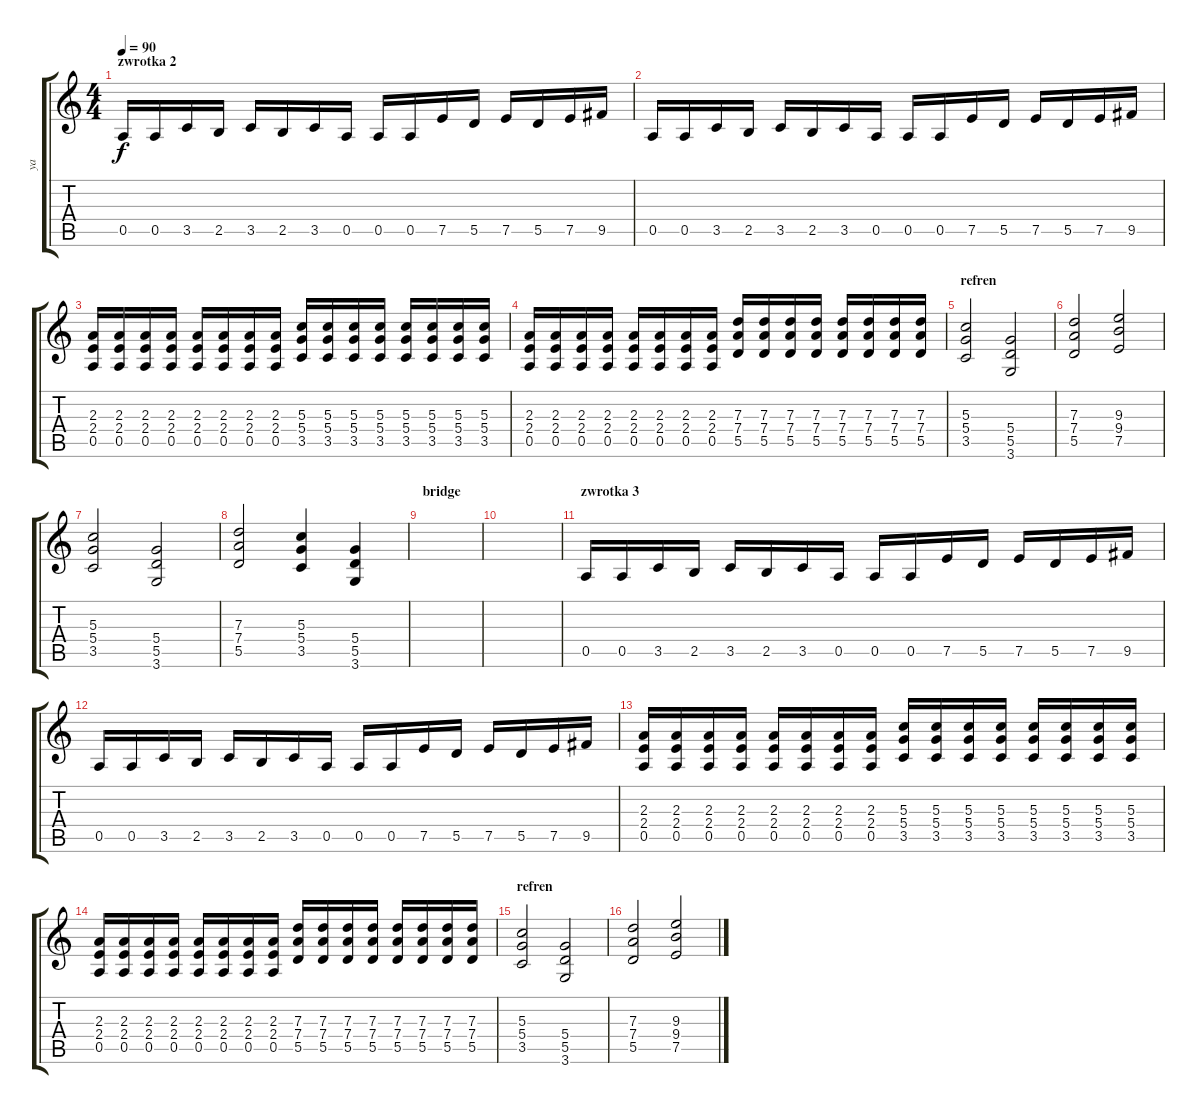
\track ("ya" "ya") {instrument overdrivenguitar}
\staff {score tabs}
\tuning (E4 B3 G3 D3 A2 E2) {hide}
\ts (4 4)
\section ("" "zwrotka 2")
\tempo 90
\clef g2
\ks c
0.5.16{dy f} 0.5.16 3.5.16 2.5.16 3.5.16 2.5.16 3.5.16 0.5.16 0.5.16 0.5.16 7.5.16 5.5.16 7.5.16 5.5.16 7.5.16 9.5.16 |
0.5.16 0.5.16 3.5.16 2.5.16 3.5.16 2.5.16 3.5.16 0.5.16 0.5.16 0.5.16 7.5.16 5.5.16 7.5.16 5.5.16 7.5.16 9.5.16 |
(2.3 2.4 0.5).16 (2.3 2.4 0.5).16 (2.3 2.4 0.5).16 (2.3 2.4 0.5).16 (2.3 2.4 0.5).16 (2.3 2.4 0.5).16 (2.3 2.4 0.5).16 (2.3 2.4 0.5).16 (5.3 5.4 3.5).16 (5.3 5.4 3.5).16 (5.3 5.4 3.5).16 (5.3 5.4 3.5).16 (5.3 5.4 3.5).16 (5.3 5.4 3.5).16 (5.3 5.4 3.5).16 (5.3 5.4 3.5).16 |
(2.3 2.4 0.5).16 (2.3 2.4 0.5).16 (2.3 2.4 0.5).16 (2.3 2.4 0.5).16 (2.3 2.4 0.5).16 (2.3 2.4 0.5).16 (2.3 2.4 0.5).16 (2.3 2.4 0.5).16 (7.3 7.4 5.5).16 (7.3 7.4 5.5).16 (7.3 7.4 5.5).16 (7.3 7.4 5.5).16 (7.3 7.4 5.5).16 (7.3 7.4 5.5).16 (7.3 7.4 5.5).16 (7.3 7.4 5.5).16 |
\section ("" "refren")
(5.3 5.4 3.5).2 (5.4 5.5 3.6).2 |
(7.3 7.4 5.5).2 (9.3 9.4 7.5).2 |
(5.3 5.4 3.5).2 (5.4 5.5 3.6).2 |
(7.3 7.4 5.5).2 (5.3 5.4 3.5).4 (5.4 5.5 3.6).4 |
\section ("" "bridge")
|
|
\section ("" "zwrotka 3")
0.5.16 0.5.16 3.5.16 2.5.16 3.5.16 2.5.16 3.5.16 0.5.16 0.5.16 0.5.16 7.5.16 5.5.16 7.5.16 5.5.16 7.5.16 9.5.16 |
0.5.16 0.5.16 3.5.16 2.5.16 3.5.16 2.5.16 3.5.16 0.5.16 0.5.16 0.5.16 7.5.16 5.5.16 7.5.16 5.5.16 7.5.16 9.5.16 |
(2.3 2.4 0.5).16 (2.3 2.4 0.5).16 (2.3 2.4 0.5).16 (2.3 2.4 0.5).16 (2.3 2.4 0.5).16 (2.3 2.4 0.5).16 (2.3 2.4 0.5).16 (2.3 2.4 0.5).16 (5.3 5.4 3.5).16 (5.3 5.4 3.5).16 (5.3 5.4 3.5).16 (5.3 5.4 3.5).16 (5.3 5.4 3.5).16 (5.3 5.4 3.5).16 (5.3 5.4 3.5).16 (5.3 5.4 3.5).16 |
(2.3 2.4 0.5).16 (2.3 2.4 0.5).16 (2.3 2.4 0.5).16 (2.3 2.4 0.5).16 (2.3 2.4 0.5).16 (2.3 2.4 0.5).16 (2.3 2.4 0.5).16 (2.3 2.4 0.5).16 (7.3 7.4 5.5).16 (7.3 7.4 5.5).16 (7.3 7.4 5.5).16 (7.3 7.4 5.5).16 (7.3 7.4 5.5).16 (7.3 7.4 5.5).16 (7.3 7.4 5.5).16 (7.3 7.4 5.5).16 |
\section ("" "refren")
(5.3 5.4 3.5).2 (5.4 5.5 3.6).2 |
(7.3 7.4 5.5).2 (9.3 9.4 7.5).2
